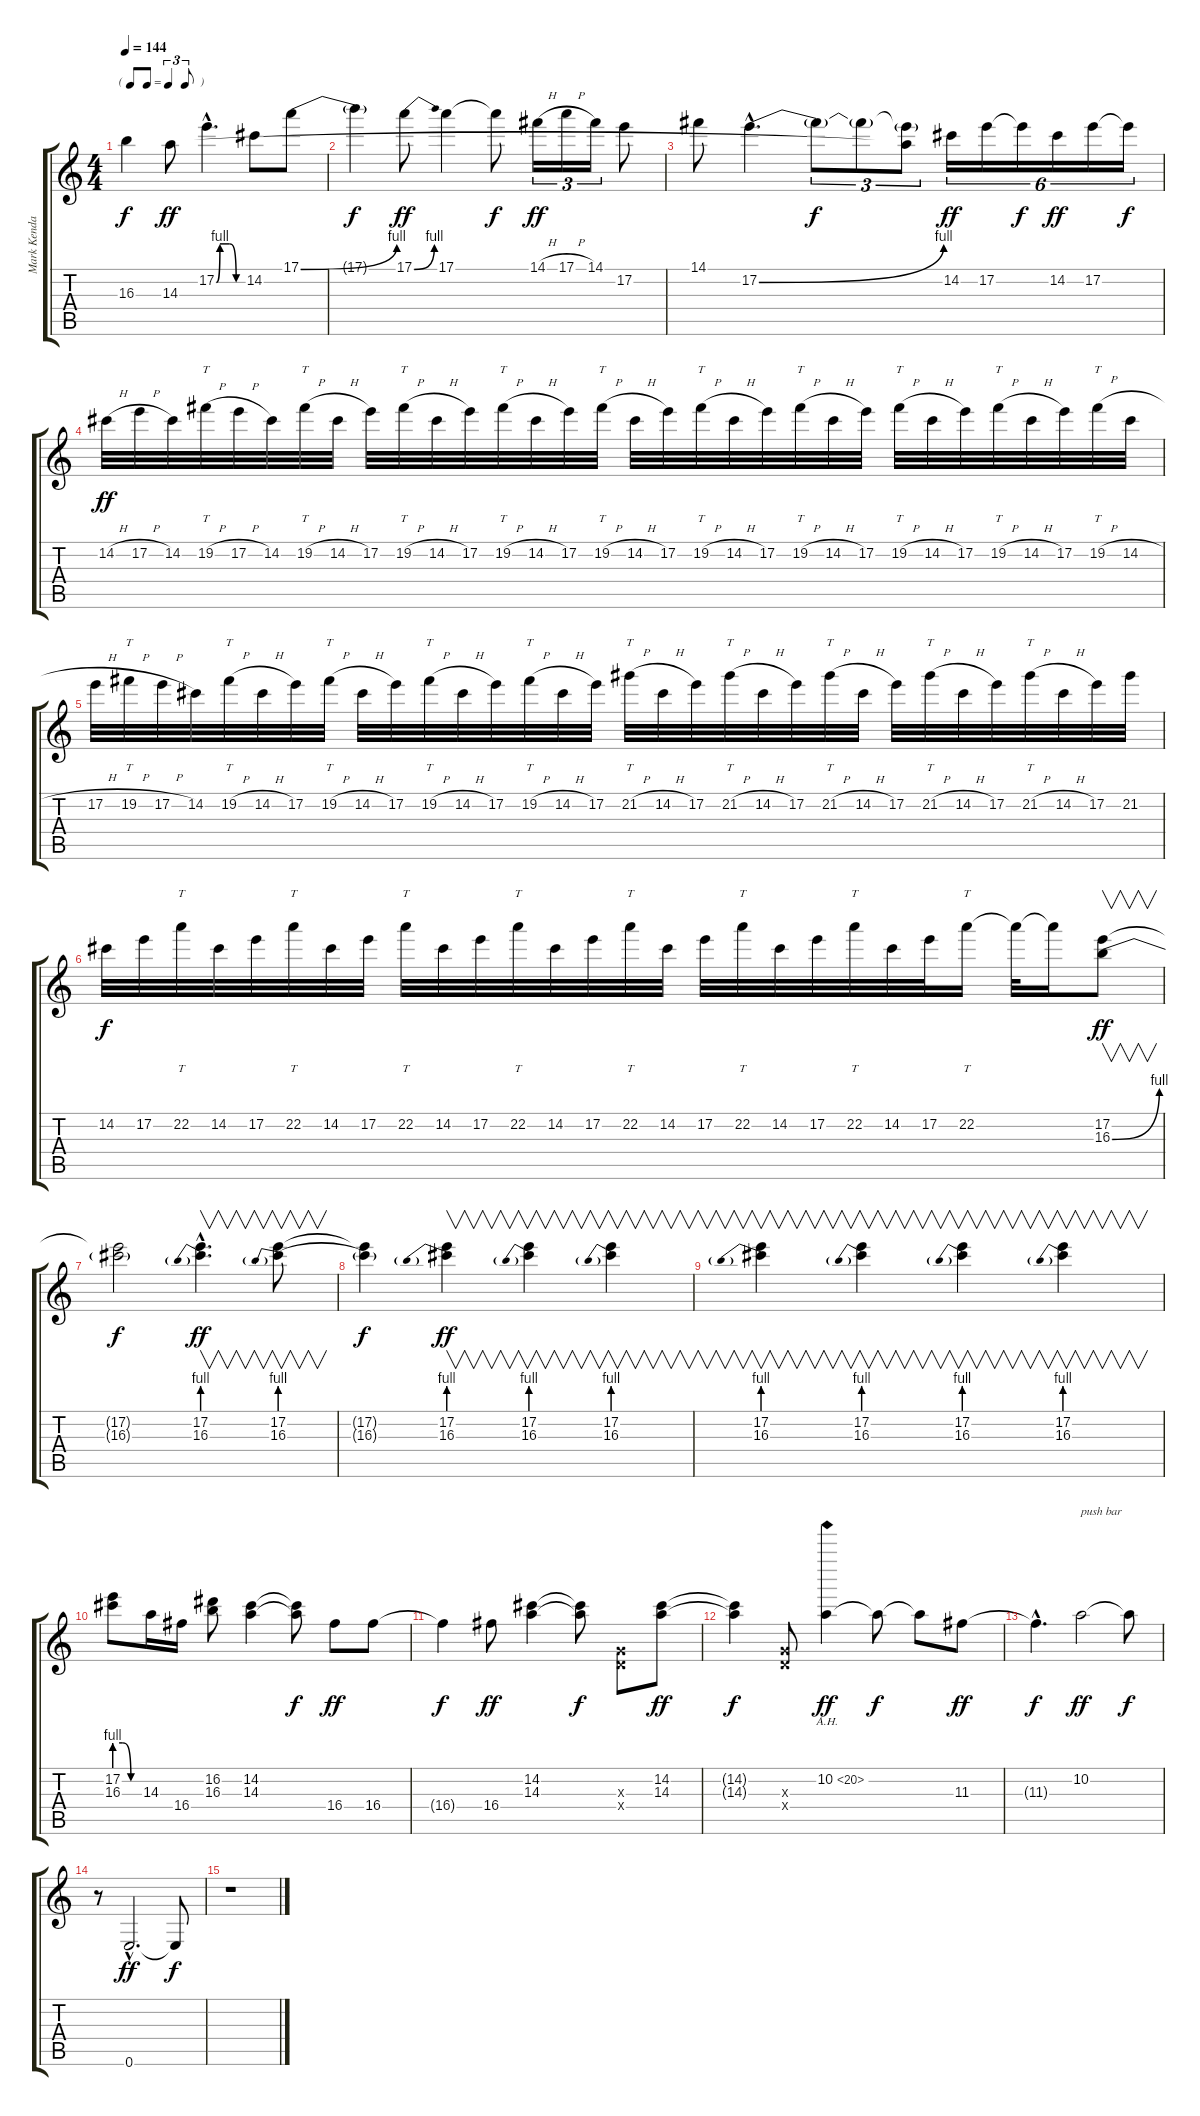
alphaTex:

\track ("Mark Kendall (disto)" "Mark Kenda") {instrument distortionguitar}
\staff {score tabs}
\tuning (E4 B3 G3 D3 A2 E2) {hide}
\ts (4 4)
\tf triplet8th
\tempo 144
\clef g2
\ks c
16.3{t}.4{dy f} 14.3.8{dy ff} 17.2{be (custom 0 0 8 4 15 4 30 4 45 0 60 0) hac}.4{d} 14.2.8 17.1{be (bend 0 0 60 4)}.8 |
17.1{t}.4{dy f} 17.1{be (bend 0 0 60 4)}.8{dy ff} 17.1.4 17.1{t}.8{dy f} 14.1{h}.16{tu (3 2) dy ff} 17.1{h}.16{tu (3 2)} 14.1.16{tu (3 2)} 17.2.8 |
14.1.8 17.2{be (bend 0 0 60 4) hac}.4{d} 17.2{t}.8{tu (3 2) dy f} 17.2{t}.8{tu (3 2)} (17.2{t} 14.3{t}).8{tu (3 2)} 14.2.16{tu (6 4) dy ff} 17.2.16{tu (6 4)} 17.2{t}.16{tu (6 4) dy f} 14.2.16{tu (6 4) dy ff} 17.2.16{tu (6 4)} 17.2{t}.16{tu (6 4) dy f} |
14.2{h}.32{dy ff} 17.2{h}.32 14.2.32 19.2{h}.32{tt} 17.2{h}.32 14.2.32 19.2{h}.32{tt} 14.2{h}.32 17.2.32 19.2{h}.32{tt} 14.2{h}.32 17.2.32 19.2{h}.32{tt} 14.2{h}.32 17.2.32 19.2{h}.32{tt} 14.2{h}.32 17.2.32 19.2{h}.32{tt} 14.2{h}.32 17.2.32 19.2{h}.32{tt} 14.2{h}.32 17.2.32 19.2{h}.32{tt} 14.2{h}.32 17.2.32 19.2{h}.32{tt} 14.2{h}.32 17.2.32 19.2{h}.32{tt} 14.2{h}.32 |
17.2{h}.32 19.2{h}.32{tt} 17.2{h}.32 14.2.32 19.2{h}.32{tt} 14.2{h}.32 17.2.32 19.2{h}.32{tt} 14.2{h}.32 17.2.32 19.2{h}.32{tt} 14.2{h}.32 17.2.32 19.2{h}.32{tt} 14.2{h}.32 17.2.32 21.2{h}.32{tt} 14.2{h}.32 17.2.32 21.2{h}.32{tt} 14.2{h}.32 17.2.32 21.2{h}.32{tt} 14.2{h}.32 17.2.32 21.2{h}.32{tt} 14.2{h}.32 17.2.32 21.2{h}.32{tt} 14.2{h}.32 17.2.32 21.2.32 |
14.2.32{dy f} 17.2.32 22.2.32{tt} 14.2.32 17.2.32 22.2.32{tt} 14.2.32 17.2.32 22.2.32{tt} 14.2.32 17.2.32 22.2.32{tt} 14.2.32 17.2.32 22.2.32{tt} 14.2.32 17.2.32 22.2.32{tt} 14.2.32 17.2.32 22.2.32{tt} 14.2.32 17.2.32 22.2.16{tt} 22.2{t}.32 22.2{t}.16 (17.2 16.3{be (bend 0 0 60 4)}).8{v dy ff} |
(17.2{t} 16.3{t}).2{dy f} (17.2{hac} 16.3{be (prebend 0 4 60 4) hac}).4{v d dy ff} (17.2 16.3{be (prebend 0 4 60 4)}).8{v} |
(17.2{t} 16.3{t}).4{dy f} (17.2 16.3{be (prebend 0 4 60 4)}).4{v dy ff} (17.2 16.3{be (prebend 0 4 60 4)}).4{v} (17.2 16.3{be (prebend 0 4 60 4)}).4{v} |
(17.2 16.3{be (prebend 0 4 60 4)}).4{v volume 14} (17.2 16.3{be (prebend 0 4 60 4)}).4{v} (17.2 16.3{be (prebend 0 4 60 4)}).4{v} (17.2 16.3{be (prebend 0 4 60 4)}).4{v} |
(17.2 16.3{be (custom 0 4 20 4 40 0 60 0)}).8{volume 12} 14.3.16 16.4.16 (16.2 16.3).8 (14.2 14.3).4 (14.2{t} 14.3{t}).8{dy f} 16.4.8{dy ff} 16.4.8 |
16.4{t}.4{dy f volume 9} 16.4.8{dy ff} (14.2 14.3).4 (14.2{t} 14.3{t}).8{dy f} (0.3{x} 0.4{x}).8 (14.2 14.3).8{dy ff} |
(14.2{t} 14.3{t}).4{dy f volume 7} (0.3{x} 0.4{x}).8 10.2{ah 10}.4{dy ff} 10.2{t}.8{dy f} 10.2{t}.8 11.3.8{dy ff} |
11.3{hac t}.4{d dy f volume 4} 10.2.2{txt "push bar" dy ff} 10.2{t}.8{dy f} |
r.8{volume 2} 0.6{hac}.2{d dy ff} 0.6{t}.8{dy f} |
r.1{volume 0}
